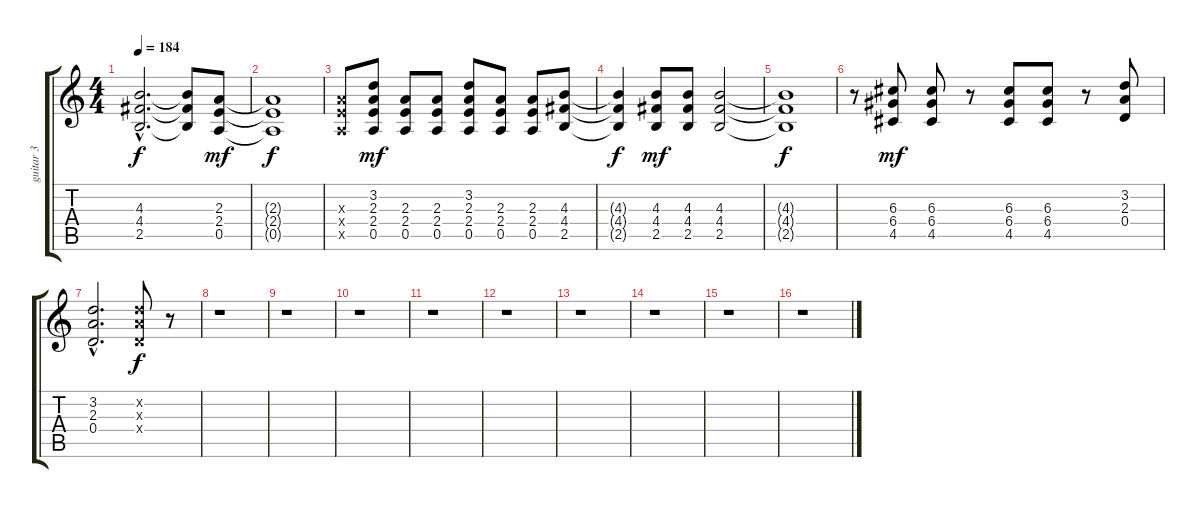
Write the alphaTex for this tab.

\track ("guitar 3" "guitar 3") {instrument distortionguitar}
\staff {score tabs}
\tuning (E4 B3 G3 D3 A2 E2) {hide}
\ts (4 4)
\tempo 184
\clef g2
\ks c
(4.3{hac t} 4.4{hac t} 2.5{hac t}).2{d dy f} (4.3{t} 4.4{t} 2.5{t}).8 (2.3 2.4 0.5).8{dy mf} |
(2.3{t} 2.4{t} 0.5{t}).1{dy f} |
(2.3{x} 2.4{x} 0.5{x}).8 (3.2 2.3 2.4 0.5).8{dy mf} (2.3 2.4 0.5).8 (2.3 2.4 0.5).8 (3.2 2.3 2.4 0.5).8 (2.3 2.4 0.5).8 (2.3 2.4 0.5).8 (4.3 4.4 2.5).8 |
(4.3{t} 4.4{t} 2.5{t}).4{dy f} (4.3 4.4 2.5).8{dy mf} (4.3 4.4 2.5).8 (4.3 4.4 2.5).2 |
(4.3{t} 4.4{t} 2.5{t}).1{dy f} |
r.8 (6.3 6.4 4.5).8{dy mf} (6.3 6.4 4.5).8 r.8 (6.3 6.4 4.5).8 (6.3 6.4 4.5).8 r.8 (3.2 2.3 0.4).8 |
(3.2{hac} 2.3{hac} 0.4{hac}).2{d} (3.2{x} 2.3{x} 0.4{x}).8{dy f} r.8 |
r.1 |
r.1 |
r.1 |
r.1 |
r.1 |
r.1 |
r.1 |
r.1 |
r.1
